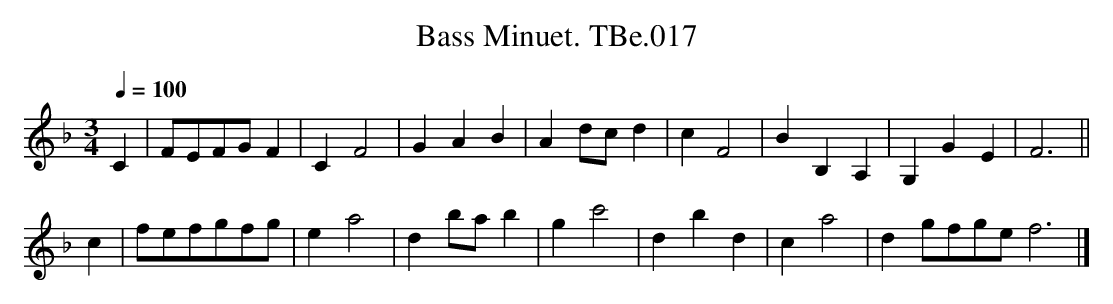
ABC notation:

X:1
T:Bass Minuet. TBe.017
M:3/4
L:1/4
Q:1/4=100
K:F major
C | F/E/F/G/ F | C F2 | GAB | A d/c/ d |\
c F2 | B B,A, | G,GE | F3 ||
c | f/e/f/g/f/g/ | ea2 | d b/a/ b | g c'2 |\
dbd | ca2 | d g/f/g/e/ f3 |]
